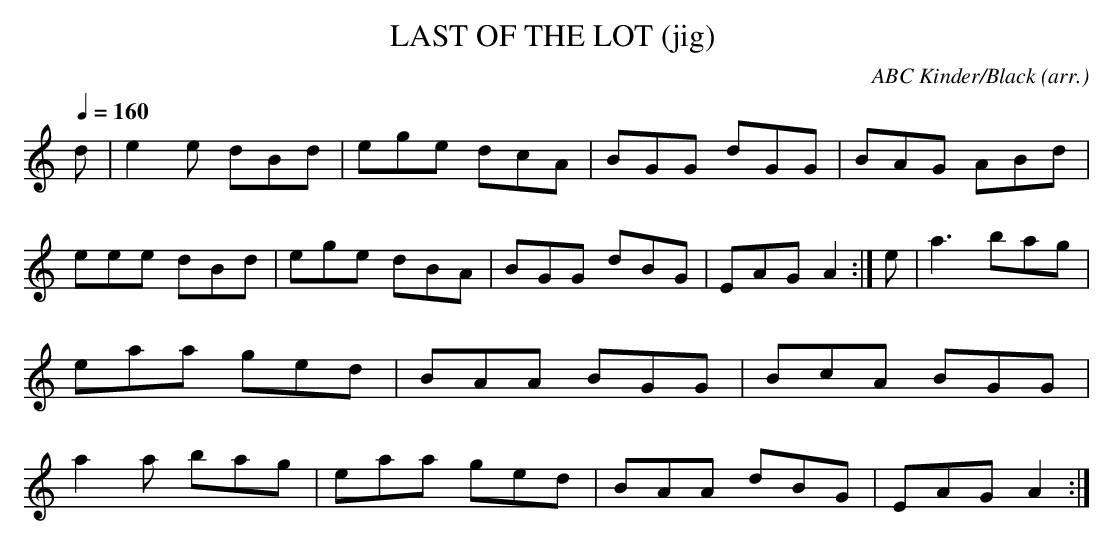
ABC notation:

X:1
T:LAST OF THE LOT (jig) \
C:ABC Kinder/Black (arr.)\
Q:1/4=160\
M:6/8\
L:1/8\
K:Am\
d|e2e dBd|ege dcA|BGG dGG|BAG ABd|\
eee dBd|ege dBA|BGG dBG|EAG A2:|\
e|a3 bag|eaa ged|BAA BGG|BcA BGG|\
a2a bag|eaa ged|BAA dBG|EAG A2:|\
\
\
